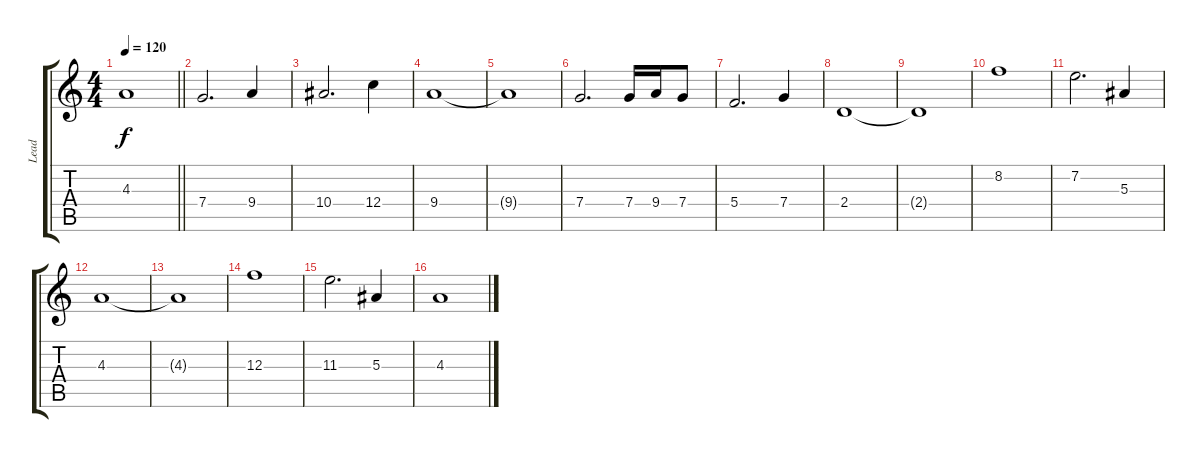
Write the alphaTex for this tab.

\track ("Lead" "Lead") {instrument distortionguitar}
\staff {score tabs}
\tuning (D4 A3 F3 C3 G2 D2) {hide}
\ts (4 4)
\tempo 120
\clef g2
\barLineRight lightlight
\ks c
4.3{t}.1{dy f} |
7.4.2{d} 9.4.4 |
10.4.2{d} 12.4.4 |
9.4.1 |
9.4{t}.1 |
7.4.2{d} 7.4.16 9.4.16 7.4.8 |
5.4.2{d} 7.4.4 |
2.4.1 |
2.4{t}.1 |
8.2.1 |
7.2.2{d} 5.3.4 |
4.3.1 |
4.3{t}.1 |
12.3.1 |
11.3.2{d} 5.3.4 |
4.3.1
